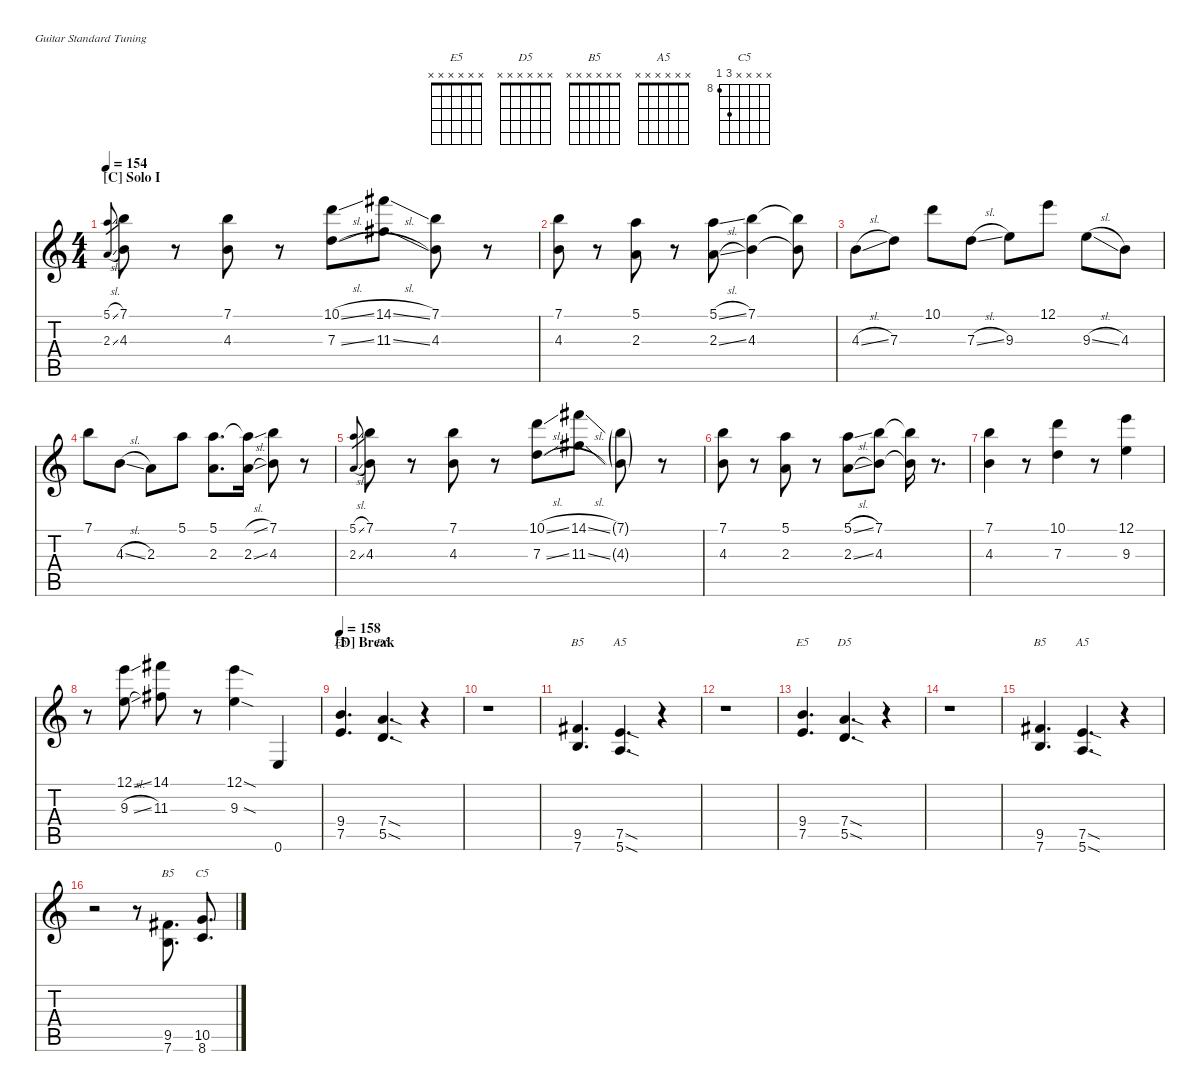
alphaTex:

\defaultSystemsLayout 4
\hideDynamics
\bracketExtendMode nobrackets
\singleTrackTrackNamePolicy hidden
\multiTrackTrackNamePolicy hidden
\firstSystemTrackNameMode fullname
\firstSystemTrackNameOrientation horizontal
\otherSystemsTrackNameOrientation horizontal
\track ("Guitar" "E-Gt") {instrument distortionguitar}
\staff {score tabs}
\tuning (E4 B3 G3 D3 A2 E2)
\chord ("E5" x x x 9 7 x) {firstfret 7 showfingering false}
\chord ("D5" x x x 7 5 x) {firstfret 5 showfingering false}
\chord ("B5" x x x x 9 7) {firstfret 7 showfingering false}
\chord ("A5" x x x x 7 5) {firstfret 5 showfingering false}
\chord ("E5" x x x x x x)
\chord ("D5" x x x x x x)
\chord ("B5" x x x x x x)
\chord ("A5" x x x x x x)
\chord ("C5" x x x x 10 8) {firstfret 8 showfingering false}
\ts (4 4)
\section ("C" "Solo I")
\scale
0.230769
\tempo 154
\accidentals auto
\clef g2
\ottava regular
\simile none
\ks c
(5.1{sl} 2.3{sl}).8{gr dy f beam Up} (7.1 4.3).8{beam Down} r.8{beam Down} (7.1 4.3).8{beam Down} r.8{beam Down} (10.1{sl} 7.3{sl}).8{beam Down} (14.1{sl acc #} 11.3{sl acc #}).8{beam Down} (4.3 7.1).8{beam Down} r.8{beam Down} |
\scale
0.215385 (7.1 4.3).8{beam Down} r.8{beam Down} (5.1 2.3).8{beam Down} r.8{beam Down} (5.1{sl} 2.3{sl}).8{beam Down} (7.1 4.3).4{beam Down} (4.3{t} 7.1{t}).8{beam Down} |
\scale
0.215385 4.3{sl}.8{beam Down} 7.3.8{beam Down} 10.1.8{beam Down} 7.3{sl}.8{beam Down} 9.3.8{beam Down} 12.1.8{beam Down} 9.3{sl}.8{beam Down} 4.3.8{beam Down} |
\scale
0.338462 7.1.8{beam Down} 4.3{sl}.8{beam Down} 2.3.8{beam Down} 5.1.8{beam Down} (5.1 2.3).8{d beam Down} (5.1{sl t} 2.3{sl}).16{beam Down} (7.1 4.3).8{beam Down} r.8{beam Down} |
\scale
0.230769 (5.1{sl} 2.3{sl}).8{gr beam Up} (7.1 4.3).8{beam Down} r.8{beam Down} (7.1 4.3).8{beam Down} r.8{beam Down} (10.1{sl} 7.3{sl}).8{beam Down} (14.1{sl acc #} 11.3{sl acc #}).8{beam Down} (4.3{g} 7.1{g}).8{beam Down} r.8{beam Down} |
\scale
0.338462 (7.1 4.3).8{beam Down} r.8{beam Down} (5.1 2.3).8{beam Down} r.8{beam Down} (5.1{sl} 2.3{sl}).8{beam Down} (7.1 4.3).8{beam Down} (7.1{t} 4.3{t}).16{beam Down} r.8{d beam Down} |
\scale
0.215385 (7.1 4.3).4{beam Down} r.8{beam Down} (10.1 7.3).4{beam Down} r.8{beam Down} (12.1 9.3).4{beam Down} |
\scale
0.215385 r.8{beam Down} (12.1{ss} 9.3{sl}).8{beam Down} (14.1{acc #} 11.3{acc #}).8{beam Down} r.8{beam Down} (12.1{sod} 9.3{sod}).4{beam Down} 0.6.4{beam Up} |
\section ("D" "Break")
\scale
0.331551
\tempo 158
(7.5 9.4).4{d ch "E5" instrument distortionguitar beam Up} (5.5{sod} 7.4{sod}).4{d ch "D5" beam Up} r.4{beam Up} |
\scale
0.168449 r.1{beam Down} |
\scale
0.331551 (7.6 9.5{acc #}).4{d ch "B5" beam Up} (5.6{sod} 7.5{sod}).4{d ch "A5" beam Up} r.4{beam Up} |
\scale
0.168449 r.1{beam Down} |
\scale
0.258873 (7.5 9.4).4{d ch "E5" beam Up} (5.5{sod} 7.4{sod}).4{d ch "D5" beam Up} r.4{beam Up} |
\scale
0.131524 r.1{beam Down} |
\scale
0.258873 (7.6 9.5{acc #}).4{d ch "B5" beam Up} (5.6{sod} 7.5{sod}).4{d ch "A5" beam Up} r.4{beam Up} |
\scale
0.350731 r.2{beam Down} r.8{beam Down} (7.6 9.5{acc #}).8{d ch "B5" beam Up} (8.6 10.5).8{d ch "C5" beam Up}
